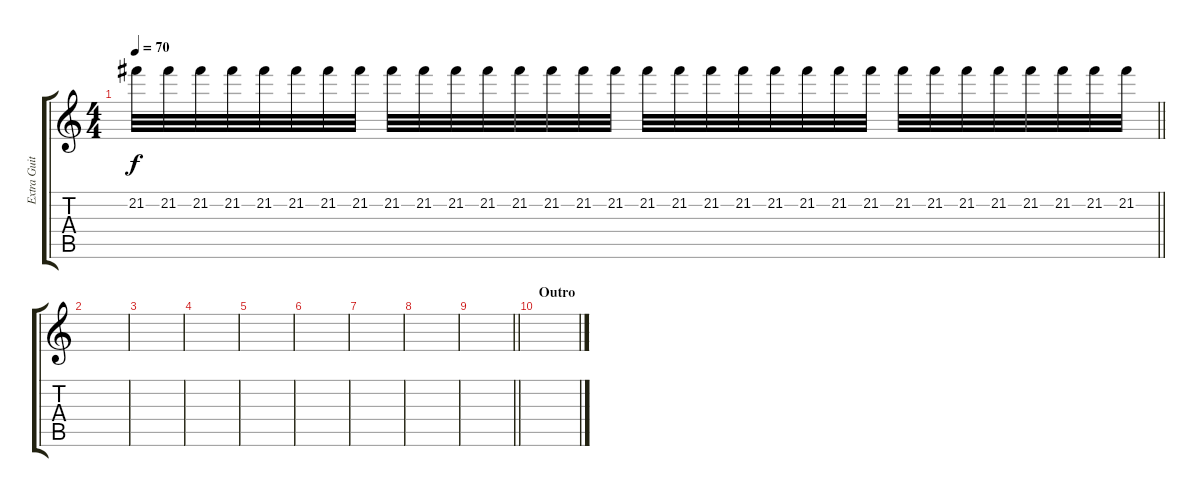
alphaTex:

\track ("Extra Guitar" "Extra Guit") {instrument overdrivenguitar}
\staff {score tabs}
\tuning (D4 A3 F3 C3 G2 C2) {hide}
\ts (4 4)
\tempo 70
\clef g2
\barLineRight lightlight
\ks c
21.2.32{dy f} 21.2.32 21.2.32 21.2.32 21.2.32 21.2.32 21.2.32 21.2.32 21.2.32 21.2.32 21.2.32 21.2.32 21.2.32 21.2.32 21.2.32 21.2.32 21.2.32 21.2.32 21.2.32 21.2.32 21.2.32 21.2.32 21.2.32 21.2.32 21.2.32 21.2.32 21.2.32 21.2.32 21.2.32 21.2.32 21.2.32 21.2.32 |
\section ("" "")
|
|
|
|
|
|
|
\barLineRight lightlight
|
\section ("" "Outro")
